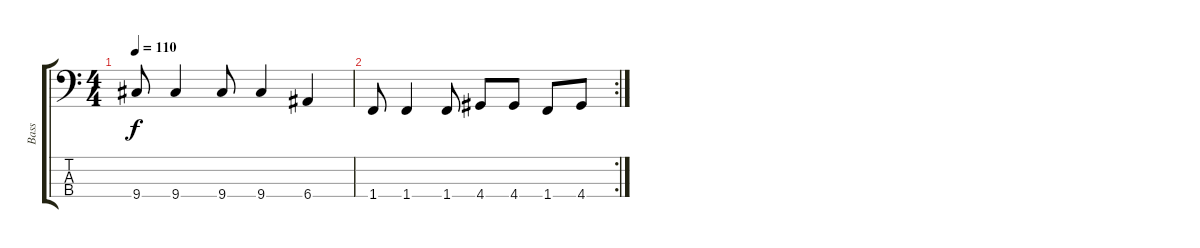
\track ("Bass" "Bass") {instrument fretlessbass}
\staff {score tabs}
\tuning (G2 D2 A1 E1) {hide}
\ts (4 4)
\tempo 110
\clef f4
\ks c
9.4.8{dy f} 9.4.4 9.4.8 9.4.4 6.4.4 |
\rc 2
1.4.8 1.4.4 1.4.8 4.4.8 4.4.8 1.4.8 4.4.8
